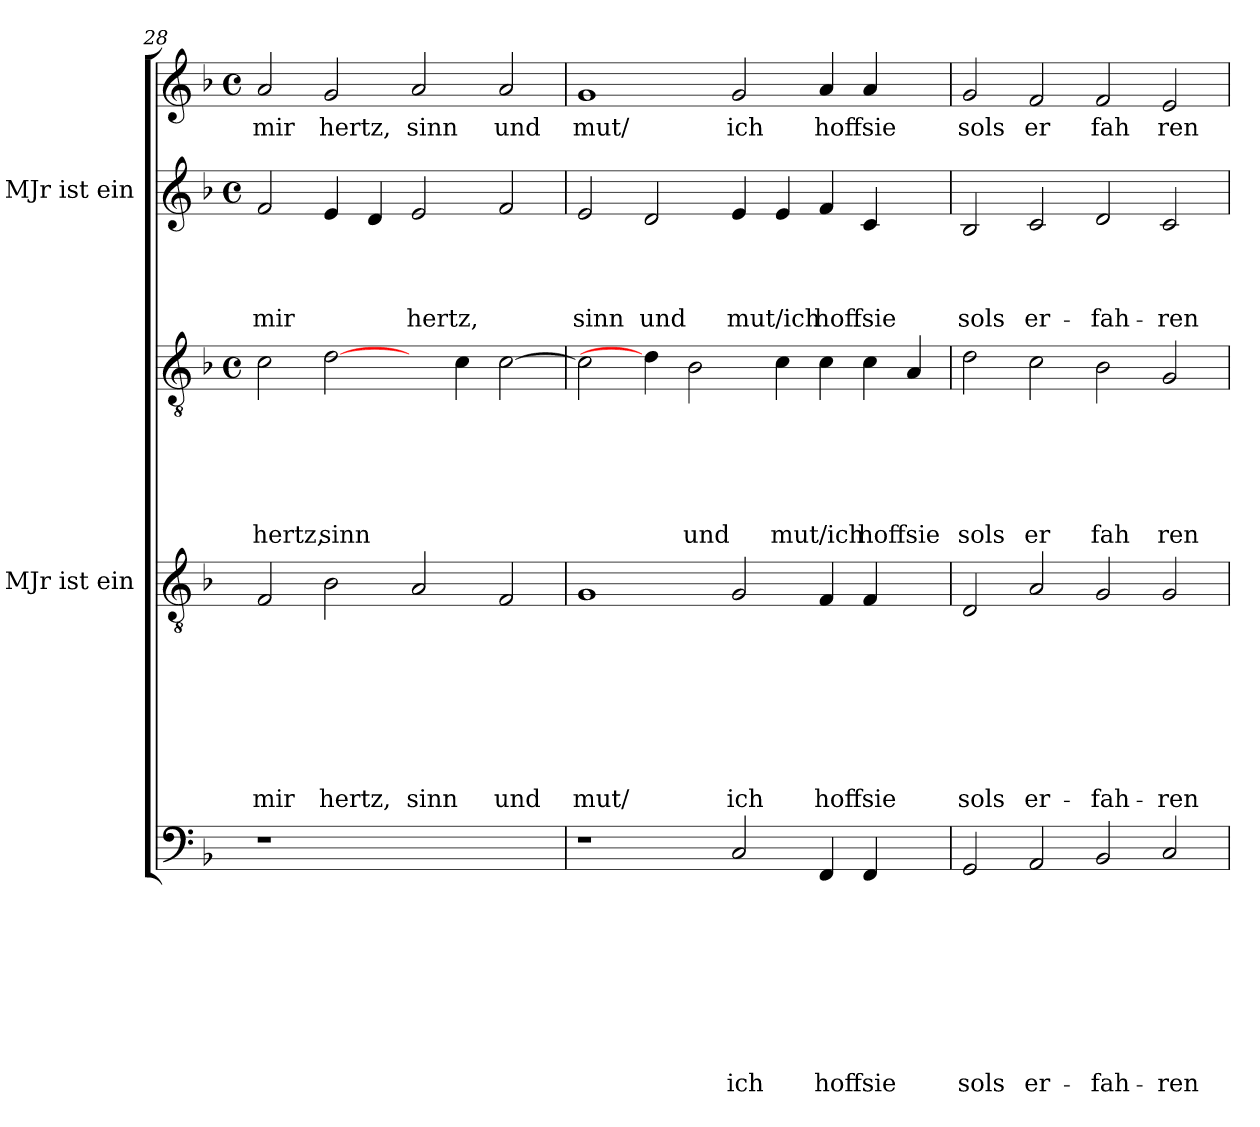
**kern	**text	**text	**text	**text	**text	**text	**text	**text	**text	**kern	**text	**text	**text	**text	**text	**text	**text	**text	**kern	**text	**text	**text	**text	**text	**text	**kern	**text	**text	**text	**text	**kern	**text
*part5	*part5	*part5	*part5	*part5	*part5	*part5	*part5	*part5	*part5	*part4	*part4	*part4	*part4	*part4	*part4	*part4	*part4	*part4	*part3	*part3	*part3	*part3	*part3	*part3	*part3	*part2	*part2	*part2	*part2	*part2	*part1	*part1
*staff5	*staff5	*staff5	*staff5	*staff5	*staff5	*staff5	*staff5	*staff5	*staff5	*staff4	*staff4	*staff4	*staff4	*staff4	*staff4	*staff4	*staff4	*staff4	*staff3	*staff3	*staff3	*staff3	*staff3	*staff3	*staff3	*staff2	*staff2	*staff2	*staff2	*staff2	*staff1	*staff1
*	*	*	*	*	*	*	*	*	*	*I"MJr ist ein	*	*	*	*	*	*	*	*	*	*	*	*	*	*	*	*I"MJr ist ein	*	*	*	*	*	*
!!LO:LB:g=z
*clefF4	*	*	*	*	*	*	*	*	*	*clefGv2	*	*	*	*	*	*	*	*	*clefGv2	*	*	*	*	*	*	*clefG2	*	*	*	*	*clefG2	*
*k[b-]	*	*	*	*	*	*	*	*	*	*k[b-]	*	*	*	*	*	*	*	*	*k[b-]	*	*	*	*	*	*	*k[b-]	*	*	*	*	*k[b-]	*
*F:	*	*	*	*	*	*	*	*	*	*F:	*	*	*	*	*	*	*	*	*F:	*	*	*	*	*	*	*F:	*	*	*	*	*F:	*
*	*	*	*	*	*	*	*	*	*	*	*	*	*	*	*	*	*	*	*M4/4	*	*	*	*	*	*	*M4/4	*	*	*	*	*M4/4	*
*	*	*	*	*	*	*	*	*	*	*	*	*	*	*	*	*	*	*	*met(c)	*	*	*	*	*	*	*met(c)	*	*	*	*	*met(c)	*
=28	=28	=28	=28	=28	=28	=28	=28	=28	=28	=28	=28	=28	=28	=28	=28	=28	=28	=28	=28	=28	=28	=28	=28	=28	=28	=28	=28	=28	=28	=28	=28	=28
!	!	!	!	!	!	!	!	!	!	!	!	!	!	!	!	!	!	!LO:LY:b	!	!	!	!	!	!	!LO:LY:b	!	!	!	!	!LO:LY:b	!	!LO:LY:b
1r	.	.	.	.	.	.	.	.	.	2F/	.	.	.	.	.	.	.	mir	2c\	.	.	.	.	.	hertz,	2f/	.	.	.	mir	2a/	mir
!	!	!	!	!	!	!	!	!	!	!	!	!	!	!	!	!	!	!LO:LY:b	!	!	!	!	!	!	!LO:LY:b	!	!	!	!	!	!	!LO:LY:b
.	.	.	.	.	.	.	.	.	.	2B-\	.	.	.	.	.	.	.	hertz,	[2d\	.	.	.	.	.	sinn	4e/	.	.	.	.	2g/	hertz,
.	.	.	.	.	.	.	.	.	.	.	.	.	.	.	.	.	.	.	.	.	.	.	.	.	.	4d/	.	.	.	.	.	.
!	!	!	!	!	!	!	!	!	!	!	!	!	!	!	!	!	!	!LO:LY:b	!	!	!	!	!	!	!	!	!	!	!	!LO:LY:b	!	!LO:LY:b
1ryy	.	.	.	.	.	.	.	.	.	2A/	.	.	.	.	.	.	.	sinn	4ryy	.	.	.	.	.	.	2e/	.	.	.	hertz,	2a/	sinn
.	.	.	.	.	.	.	.	.	.	.	.	.	.	.	.	.	.	.	4c\	.	.	.	.	.	.	.	.	.	.	.	.	.
!	!	!	!	!	!	!	!	!	!	!	!	!	!	!	!	!	!	!LO:LY:b	!	!	!	!	!	!	!	!	!	!	!	!	!	!LO:LY:b
.	.	.	.	.	.	.	.	.	.	2F/	.	.	.	.	.	.	.	und	[>2c\	.	.	.	.	.	.	2f/	.	.	.	.	2a/	und
=29	=29	=29	=29	=29	=29	=29	=29	=29	=29	=29	=29	=29	=29	=29	=29	=29	=29	=29	=29	=29	=29	=29	=29	=29	=29	=29	=29	=29	=29	=29	=29	=29
!	!	!	!	!	!	!	!	!	!	!	!	!	!	!	!	!	!	!LO:LY:b	!	!	!	!	!	!	!	!	!	!	!	!LO:LY:b	!	!LO:LY:b
1r	.	.	.	.	.	.	.	.	.	1G	.	.	.	.	.	.	.	mut/	2c\]	.	.	.	.	.	.	2e/	.	.	.	sinn	1g	mut/
!	!	!	!	!	!	!	!	!	!	!	!	!	!	!	!	!	!	!	!	!	!	!	!	!	!	!	!	!	!	!LO:LY:b	!	!
.	.	.	.	.	.	.	.	.	.	.	.	.	.	.	.	.	.	.	4d\]	.	.	.	.	.	.	2d/	.	.	.	und	.	.
!	!	!	!	!	!	!	!	!	!	!	!	!	!	!	!	!	!	!	!	!	!	!	!	!	!LO:LY:b	!	!	!	!	!	!	!
.	.	.	.	.	.	.	.	.	.	.	.	.	.	.	.	.	.	.	2B-\	.	.	.	.	.	und	.	.	.	.	.	.	.
!	!	!	!	!	!	!	!	!	!LO:LY:b	!	!	!	!	!	!	!	!	!LO:LY:b	!	!	!	!	!	!	!	!	!	!	!	!LO:LY:b	!	!LO:LY:b
2C/	.	.	.	.	.	.	.	.	ich	2G/	.	.	.	.	.	.	.	ich	.	.	.	.	.	.	.	4e/	.	.	.	mut/ich	2g/	ich
!	!	!	!	!	!	!	!	!	!	!	!	!	!	!	!	!	!	!	!	!	!	!	!	!	!LO:LY:b	!	!	!	!	!	!	!
.	.	.	.	.	.	.	.	.	.	.	.	.	.	.	.	.	.	.	4c\	.	.	.	.	.	mut/ich	4e/	.	.	.	.	.	.
!	!	!	!	!	!	!	!	!	!LO:LY:b	!	!	!	!	!	!	!	!	!LO:LY:b	!	!	!	!	!	!	!	!	!	!	!	!LO:LY:b	!	!LO:LY:b
4FF/	.	.	.	.	.	.	.	.	hoffsie	4F/	.	.	.	.	.	.	.	hoffsie	4c\	.	.	.	.	.	.	4f/	.	.	.	hoffsie	4a/	hoffsie
!	!	!	!	!	!	!	!	!	!	!	!	!	!	!	!	!	!	!	!	!	!	!	!	!	!LO:LY:b	!	!	!	!	!	!	!
4FF/	.	.	.	.	.	.	.	.	.	4F/	.	.	.	.	.	.	.	.	4c\	.	.	.	.	.	hoffsie	4c/	.	.	.	.	4a/	.
4ryy	.	.	.	.	.	.	.	.	.	4ryy	.	.	.	.	.	.	.	.	4A/	.	.	.	.	.	.	4ryy	.	.	.	.	4ryy	.
=30	=30	=30	=30	=30	=30	=30	=30	=30	=30	=30	=30	=30	=30	=30	=30	=30	=30	=30	=30	=30	=30	=30	=30	=30	=30	=30	=30	=30	=30	=30	=30	=30
!	!	!	!	!	!	!	!	!	!LO:LY:b	!	!	!	!	!	!	!	!	!LO:LY:b	!	!	!	!	!	!	!LO:LY:b	!	!	!	!	!LO:LY:b	!	!LO:LY:b
2GG/	.	.	.	.	.	.	.	.	sols	2D/	.	.	.	.	.	.	.	sols	2d\	.	.	.	.	.	sols	2B-/	.	.	.	sols	2g/	sols
!	!	!	!	!	!	!	!	!	!LO:LY:b	!	!	!	!	!	!	!	!	!LO:LY:b	!	!	!	!	!	!	!LO:LY:b	!	!	!	!	!LO:LY:b	!	!LO:LY:b
2AA/	.	.	.	.	.	.	.	.	er-	2A/	.	.	.	.	.	.	.	er-	2c\	.	.	.	.	.	er	2c/	.	.	.	er-	2f/	er
!	!	!	!	!	!	!	!	!	!LO:LY:b	!	!	!	!	!	!	!	!	!LO:LY:b	!	!	!	!	!	!	!LO:LY:b	!	!	!	!	!LO:LY:b	!	!LO:LY:b
2BB-/	.	.	.	.	.	.	.	.	-fah-	2G/	.	.	.	.	.	.	.	-fah-	2B-\	.	.	.	.	.	fah	2d/	.	.	.	-fah-	2f/	fah
!	!	!	!	!	!	!	!	!	!LO:LY:b	!	!	!	!	!	!	!	!	!LO:LY:b	!	!	!	!	!	!	!LO:LY:b	!	!	!	!	!LO:LY:b	!	!LO:LY:b
2C/	.	.	.	.	.	.	.	.	-ren	2G/	.	.	.	.	.	.	.	-ren	2G/	.	.	.	.	.	ren	2c/	.	.	.	-ren	2e/	ren
=	=	=	=	=	=	=	=	=	=	=	=	=	=	=	=	=	=	=	=	=	=	=	=	=	=	=	=	=	=	=	=	=
*-	*-	*-	*-	*-	*-	*-	*-	*-	*-	*-	*-	*-	*-	*-	*-	*-	*-	*-	*-	*-	*-	*-	*-	*-	*-	*-	*-	*-	*-	*-	*-	*-
